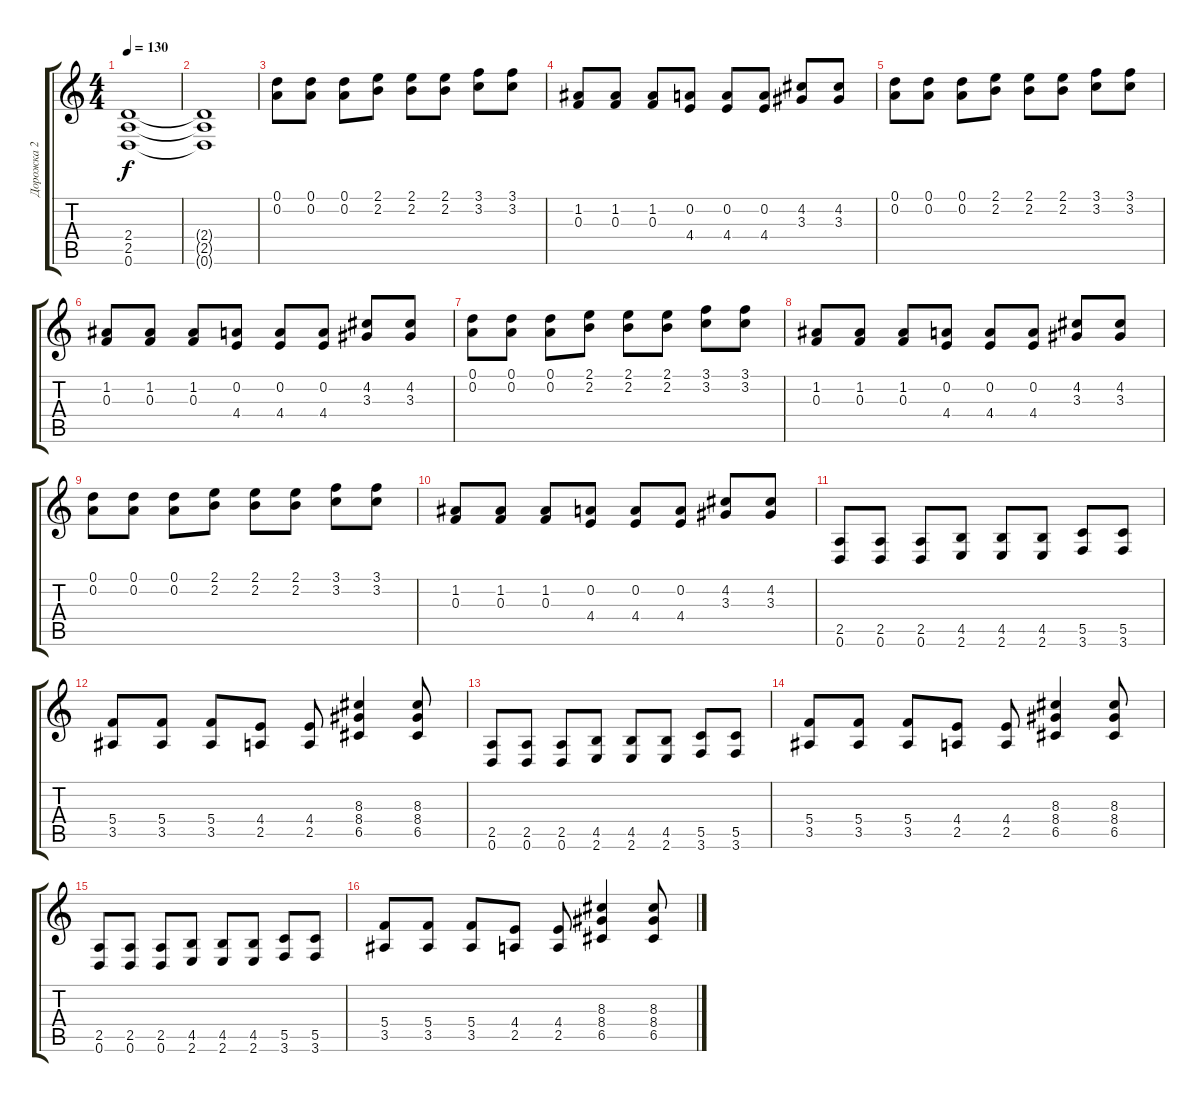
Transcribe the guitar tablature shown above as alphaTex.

\track ("Дорожка 2" "Дорожка 2") {instrument overdrivenguitar}
\staff {score tabs}
\tuning (D4 A3 F3 C3 G2 D2) {hide}
\ts (4 4)
\tempo 130
\clef g2
\ks c
(2.4 2.5 0.6).1{dy f} |
(2.4{t} 2.5{t} 0.6{t}).1 |
(0.1 0.2).8 (0.1 0.2).8 (0.1 0.2).8 (2.1 2.2).8 (2.1 2.2).8 (2.1 2.2).8 (3.1 3.2).8 (3.1 3.2).8 |
(1.2 0.3).8 (1.2 0.3).8 (1.2 0.3).8 (0.2 4.4).8 (0.2 4.4).8 (0.2 4.4).8 (4.2 3.3).8 (4.2 3.3).8 |
(0.1 0.2).8 (0.1 0.2).8 (0.1 0.2).8 (2.1 2.2).8 (2.1 2.2).8 (2.1 2.2).8 (3.1 3.2).8 (3.1 3.2).8 |
(1.2 0.3).8 (1.2 0.3).8 (1.2 0.3).8 (0.2 4.4).8 (0.2 4.4).8 (0.2 4.4).8 (4.2 3.3).8 (4.2 3.3).8 |
(0.1 0.2).8 (0.1 0.2).8 (0.1 0.2).8 (2.1 2.2).8 (2.1 2.2).8 (2.1 2.2).8 (3.1 3.2).8 (3.1 3.2).8 |
(1.2 0.3).8 (1.2 0.3).8 (1.2 0.3).8 (0.2 4.4).8 (0.2 4.4).8 (0.2 4.4).8 (4.2 3.3).8 (4.2 3.3).8 |
(0.1 0.2).8 (0.1 0.2).8 (0.1 0.2).8 (2.1 2.2).8 (2.1 2.2).8 (2.1 2.2).8 (3.1 3.2).8 (3.1 3.2).8 |
(1.2 0.3).8 (1.2 0.3).8 (1.2 0.3).8 (0.2 4.4).8 (0.2 4.4).8 (0.2 4.4).8 (4.2 3.3).8 (4.2 3.3).8 |
(2.5 0.6).8 (2.5 0.6).8 (2.5 0.6).8 (4.5 2.6).8 (4.5 2.6).8 (4.5 2.6).8 (5.5 3.6).8 (5.5 3.6).8 |
(5.4 3.5).8 (5.4 3.5).8 (5.4 3.5).8 (4.4 2.5).8 (4.4 2.5).8 (8.3 8.4 6.5).4 (8.3 8.4 6.5).8 |
(2.5 0.6).8 (2.5 0.6).8 (2.5 0.6).8 (4.5 2.6).8 (4.5 2.6).8 (4.5 2.6).8 (5.5 3.6).8 (5.5 3.6).8 |
(5.4 3.5).8 (5.4 3.5).8 (5.4 3.5).8 (4.4 2.5).8 (4.4 2.5).8 (8.3 8.4 6.5).4 (8.3 8.4 6.5).8 |
(2.5 0.6).8 (2.5 0.6).8 (2.5 0.6).8 (4.5 2.6).8 (4.5 2.6).8 (4.5 2.6).8 (5.5 3.6).8 (5.5 3.6).8 |
(5.4 3.5).8 (5.4 3.5).8 (5.4 3.5).8 (4.4 2.5).8 (4.4 2.5).8 (8.3 8.4 6.5).4 (8.3 8.4 6.5).8
